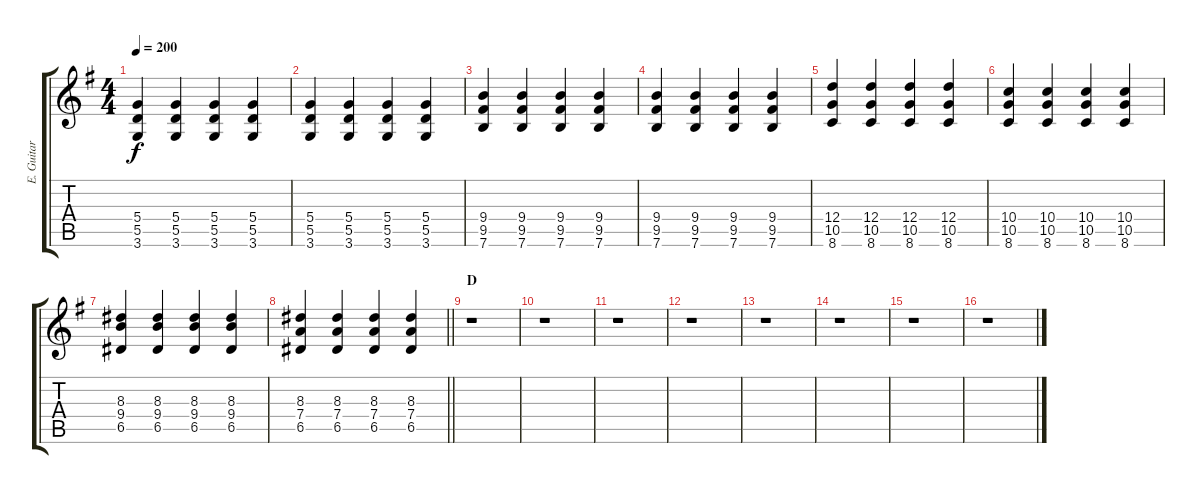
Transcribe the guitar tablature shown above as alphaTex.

\track ("E. Guitar II" "E. Guitar ") {instrument overdrivenguitar}
\staff {score tabs}
\tuning (E4 B3 G3 D3 A2 E2) {hide}
\ts (4 4)
\tempo 200
\clef g2
\ks g
(5.4 5.5 3.6).4{dy f} (5.4 5.5 3.6).4 (5.4 5.5 3.6).4 (5.4 5.5 3.6).4 |
(5.4 5.5 3.6).4 (5.4 5.5 3.6).4 (5.4 5.5 3.6).4 (5.4 5.5 3.6).4 |
(9.4 9.5 7.6).4 (9.4 9.5 7.6).4 (9.4 9.5 7.6).4 (9.4 9.5 7.6).4 |
(9.4 9.5 7.6).4 (9.4 9.5 7.6).4 (9.4 9.5 7.6).4 (9.4 9.5 7.6).4 |
(12.4 10.5 8.6).4 (12.4 10.5 8.6).4 (12.4 10.5 8.6).4 (12.4 10.5 8.6).4 |
(10.4 10.5 8.6).4 (10.4 10.5 8.6).4 (10.4 10.5 8.6).4 (10.4 10.5 8.6).4 |
(8.3 9.4 6.5).4 (8.3 9.4 6.5).4 (8.3 9.4 6.5).4 (8.3 9.4 6.5).4 |
\barLineRight lightlight
(8.3 7.4 6.5).4 (8.3 7.4 6.5).4 (8.3 7.4 6.5).4 (8.3 7.4 6.5).4 |
\section ("" "D")
r.1 |
r.1 |
r.1 |
r.1 |
r.1 |
r.1 |
r.1 |
r.1
